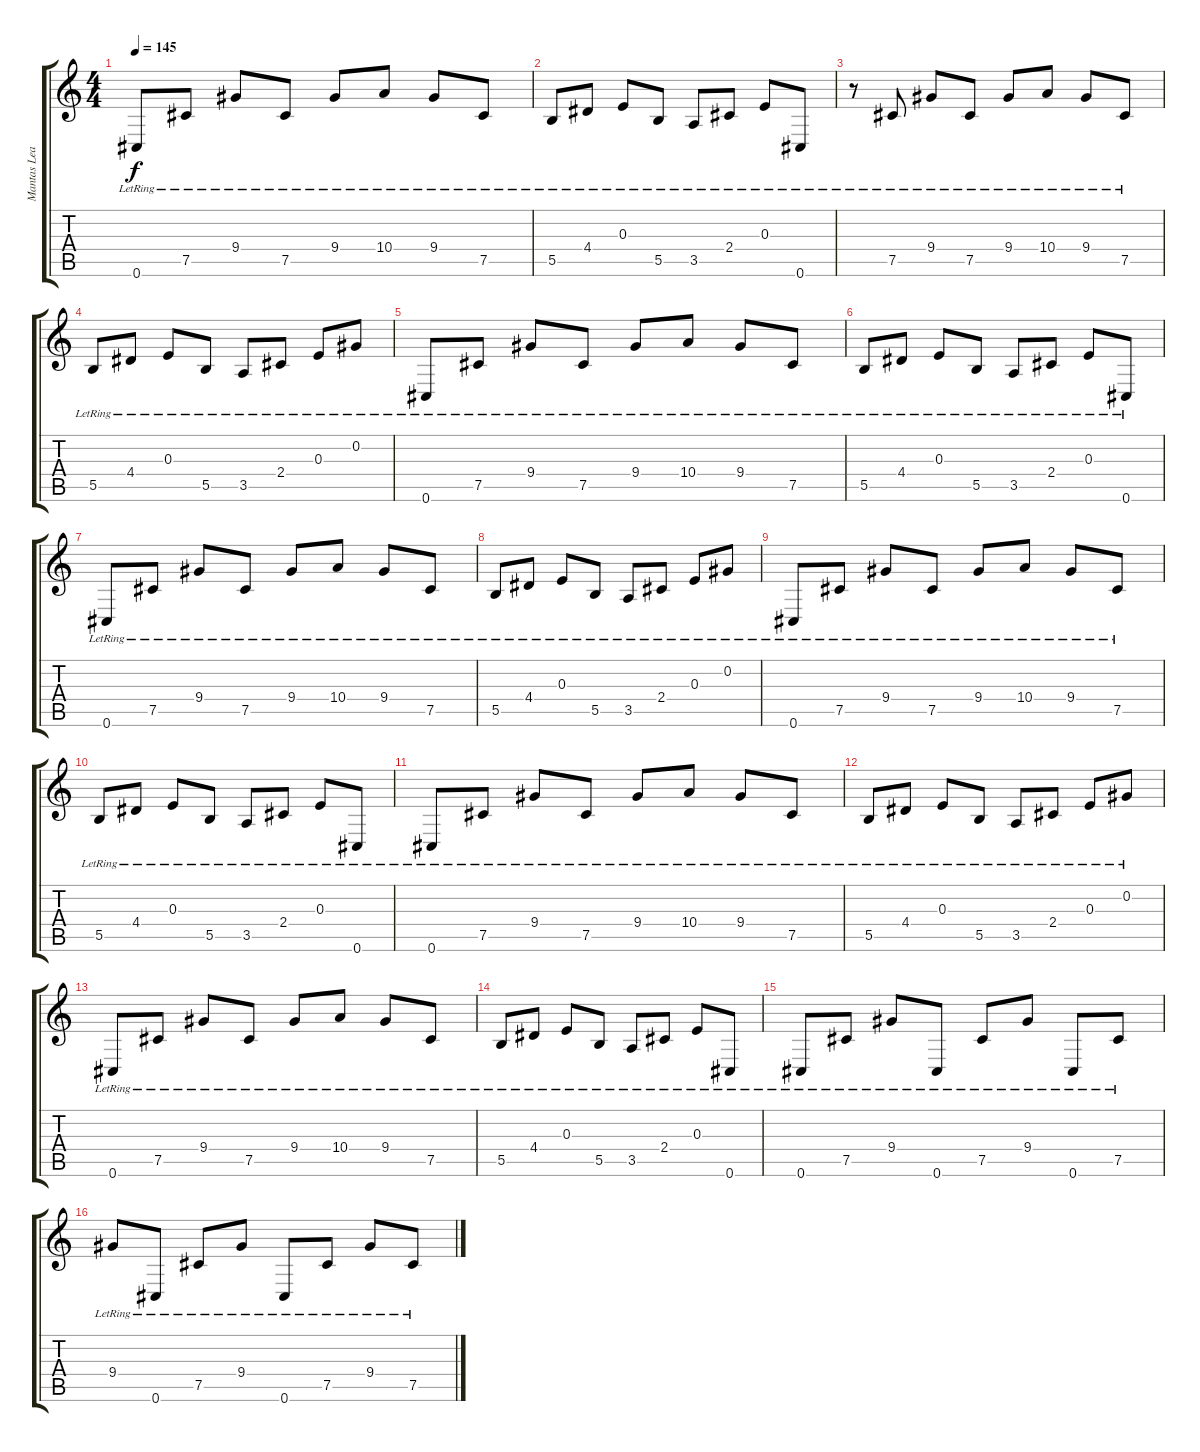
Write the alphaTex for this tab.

\track ("Mantas Lead/Overdub" "Mantas Lea") {instrument distortionguitar}
\staff {score tabs}
\tuning (Db4 Ab3 E3 B2 Gb2 Db2) {hide}
\ts (4 4)
\tempo 145
\clef g2
\ks c
0.6{lr}.8{dy f} 7.5{lr}.8 9.4{lr}.8 7.5{lr}.8 9.4{lr}.8 10.4{lr}.8 9.4{lr}.8 7.5{lr}.8 |
5.5{lr}.8 4.4{lr}.8 0.3{lr}.8 5.5{lr}.8 3.5{lr}.8 2.4{lr}.8 0.3{lr}.8 0.6{lr}.8 |
r.8 7.5{lr}.8 9.4{lr}.8 7.5{lr}.8 9.4{lr}.8 10.4{lr}.8 9.4{lr}.8 7.5{lr}.8 |
5.5{lr}.8 4.4{lr}.8 0.3{lr}.8 5.5{lr}.8 3.5{lr}.8 2.4{lr}.8 0.3{lr}.8 0.2{lr}.8 |
0.6{lr}.8 7.5{lr}.8 9.4{lr}.8 7.5{lr}.8 9.4{lr}.8 10.4{lr}.8 9.4{lr}.8 7.5{lr}.8 |
5.5{lr}.8 4.4{lr}.8 0.3{lr}.8 5.5{lr}.8 3.5{lr}.8 2.4{lr}.8 0.3{lr}.8 0.6{lr}.8 |
0.6{lr}.8 7.5{lr}.8 9.4{lr}.8 7.5{lr}.8 9.4{lr}.8 10.4{lr}.8 9.4{lr}.8 7.5{lr}.8 |
5.5{lr}.8 4.4{lr}.8 0.3{lr}.8 5.5{lr}.8 3.5{lr}.8 2.4{lr}.8 0.3{lr}.8 0.2{lr}.8 |
0.6{lr}.8 7.5{lr}.8 9.4{lr}.8 7.5{lr}.8 9.4{lr}.8 10.4{lr}.8 9.4{lr}.8 7.5{lr}.8 |
5.5{lr}.8 4.4{lr}.8 0.3{lr}.8 5.5{lr}.8 3.5{lr}.8 2.4{lr}.8 0.3{lr}.8 0.6{lr}.8 |
0.6{lr}.8 7.5{lr}.8 9.4{lr}.8 7.5{lr}.8 9.4{lr}.8 10.4{lr}.8 9.4{lr}.8 7.5{lr}.8 |
5.5{lr}.8 4.4{lr}.8 0.3{lr}.8 5.5{lr}.8 3.5{lr}.8 2.4{lr}.8 0.3{lr}.8 0.2{lr}.8 |
0.6{lr}.8 7.5{lr}.8 9.4{lr}.8 7.5{lr}.8 9.4{lr}.8 10.4{lr}.8 9.4{lr}.8 7.5{lr}.8 |
5.5{lr}.8 4.4{lr}.8 0.3{lr}.8 5.5{lr}.8 3.5{lr}.8 2.4{lr}.8 0.3{lr}.8 0.6{lr}.8 |
0.6{lr}.8 7.5{lr}.8 9.4{lr}.8 0.6{lr}.8 7.5{lr}.8 9.4{lr}.8 0.6{lr}.8 7.5{lr}.8 |
9.4{lr}.8 0.6{lr}.8 7.5{lr}.8 9.4{lr}.8 0.6{lr}.8 7.5{lr}.8 9.4{lr}.8 7.5{lr}.8
